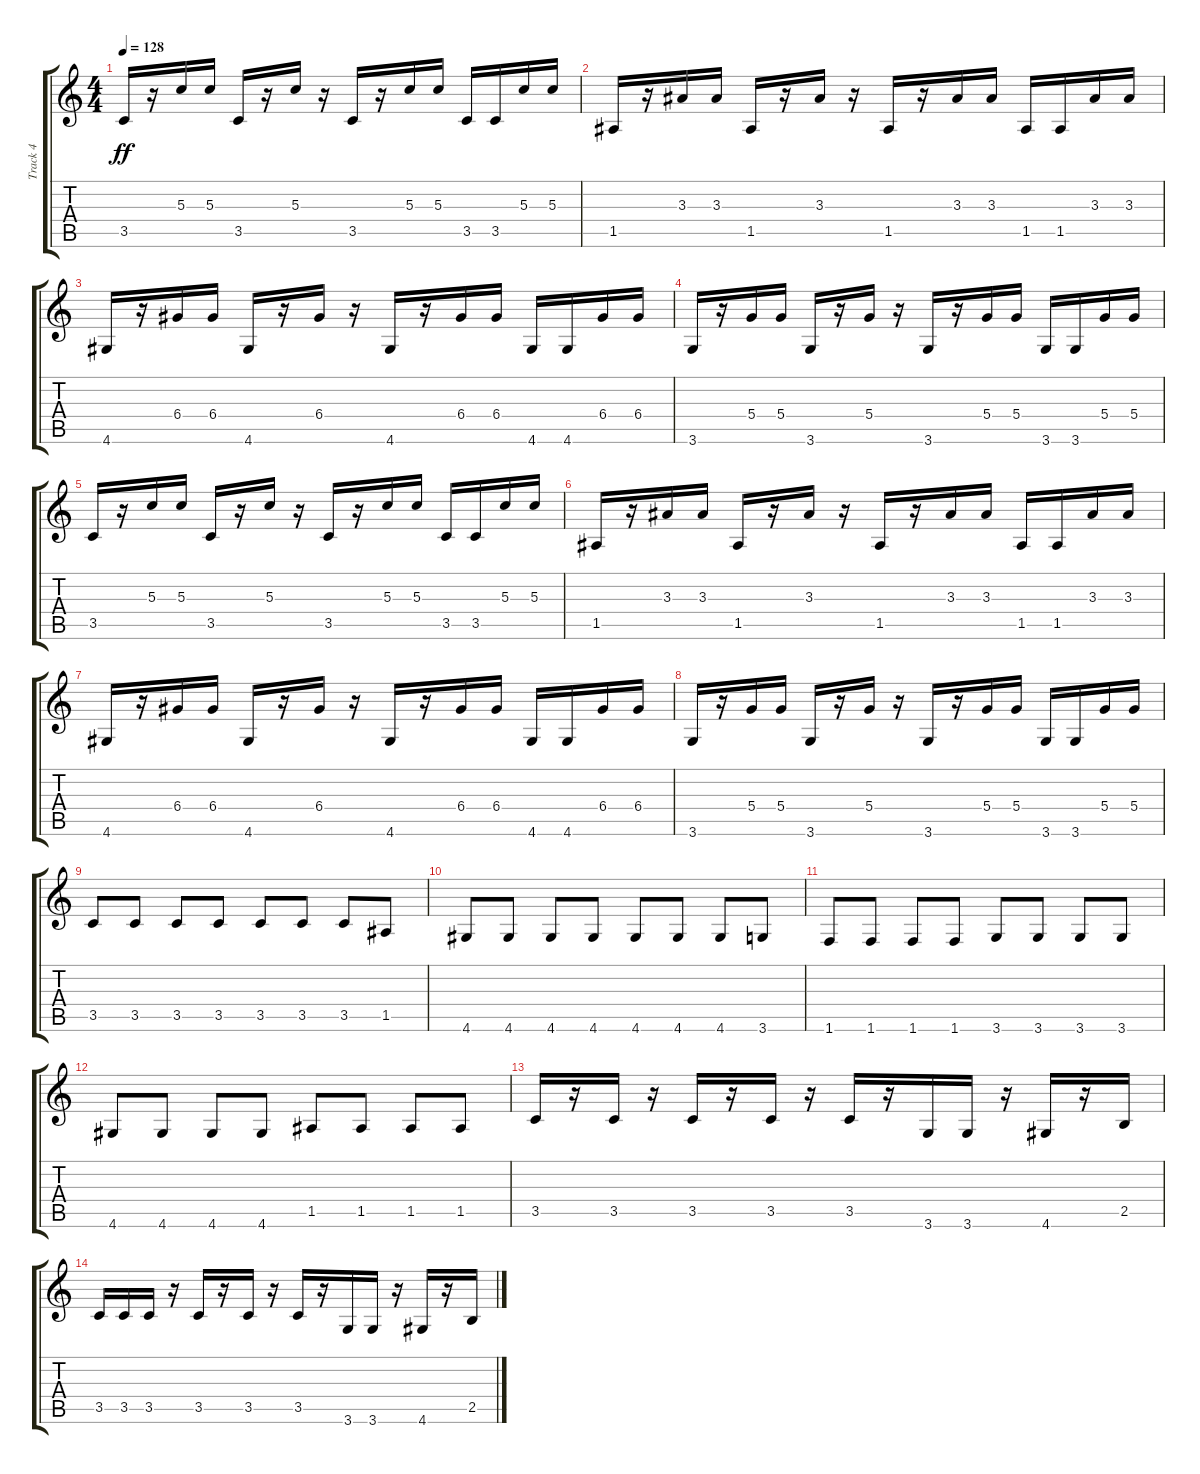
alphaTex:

\track ("Track 4" "Track 4") {instrument electricbassfinger}
\staff {score tabs}
\tuning (E4 B3 G3 D3 A2 E2) {hide}
\ts (4 4)
\tempo 128
\clef g2
\ks c
3.5.16{dy ff} r.16 5.3.16 5.3.16 3.5.16 r.16 5.3.16 r.16 3.5.16 r.16 5.3.16 5.3.16 3.5.16 3.5.16 5.3.16 5.3.16 |
1.5.16 r.16 3.3.16 3.3.16 1.5.16 r.16 3.3.16 r.16 1.5.16 r.16 3.3.16 3.3.16 1.5.16 1.5.16 3.3.16 3.3.16 |
4.6.16 r.16 6.4.16 6.4.16 4.6.16 r.16 6.4.16 r.16 4.6.16 r.16 6.4.16 6.4.16 4.6.16 4.6.16 6.4.16 6.4.16 |
3.6.16 r.16 5.4.16 5.4.16 3.6.16 r.16 5.4.16 r.16 3.6.16 r.16 5.4.16 5.4.16 3.6.16 3.6.16 5.4.16 5.4.16 |
3.5.16 r.16 5.3.16 5.3.16 3.5.16 r.16 5.3.16 r.16 3.5.16 r.16 5.3.16 5.3.16 3.5.16 3.5.16 5.3.16 5.3.16 |
1.5.16 r.16 3.3.16 3.3.16 1.5.16 r.16 3.3.16 r.16 1.5.16 r.16 3.3.16 3.3.16 1.5.16 1.5.16 3.3.16 3.3.16 |
4.6.16 r.16 6.4.16 6.4.16 4.6.16 r.16 6.4.16 r.16 4.6.16 r.16 6.4.16 6.4.16 4.6.16 4.6.16 6.4.16 6.4.16 |
3.6.16 r.16 5.4.16 5.4.16 3.6.16 r.16 5.4.16 r.16 3.6.16 r.16 5.4.16 5.4.16 3.6.16 3.6.16 5.4.16 5.4.16 |
3.5.8 3.5.8 3.5.8 3.5.8 3.5.8 3.5.8 3.5.8 1.5.8 |
4.6.8 4.6.8 4.6.8 4.6.8 4.6.8 4.6.8 4.6.8 3.6.8 |
1.6.8 1.6.8 1.6.8 1.6.8 3.6.8 3.6.8 3.6.8 3.6.8 |
4.6.8 4.6.8 4.6.8 4.6.8 1.5.8 1.5.8 1.5.8 1.5.8 |
3.5.16 r.16 3.5.16 r.16 3.5.16 r.16 3.5.16 r.16 3.5.16 r.16 3.6.16 3.6.16 r.16 4.6.16 r.16 2.5.16 |
3.5.16 3.5.16 3.5.16 r.16 3.5.16 r.16 3.5.16 r.16 3.5.16 r.16 3.6.16 3.6.16 r.16 4.6.16 r.16 2.5.16
